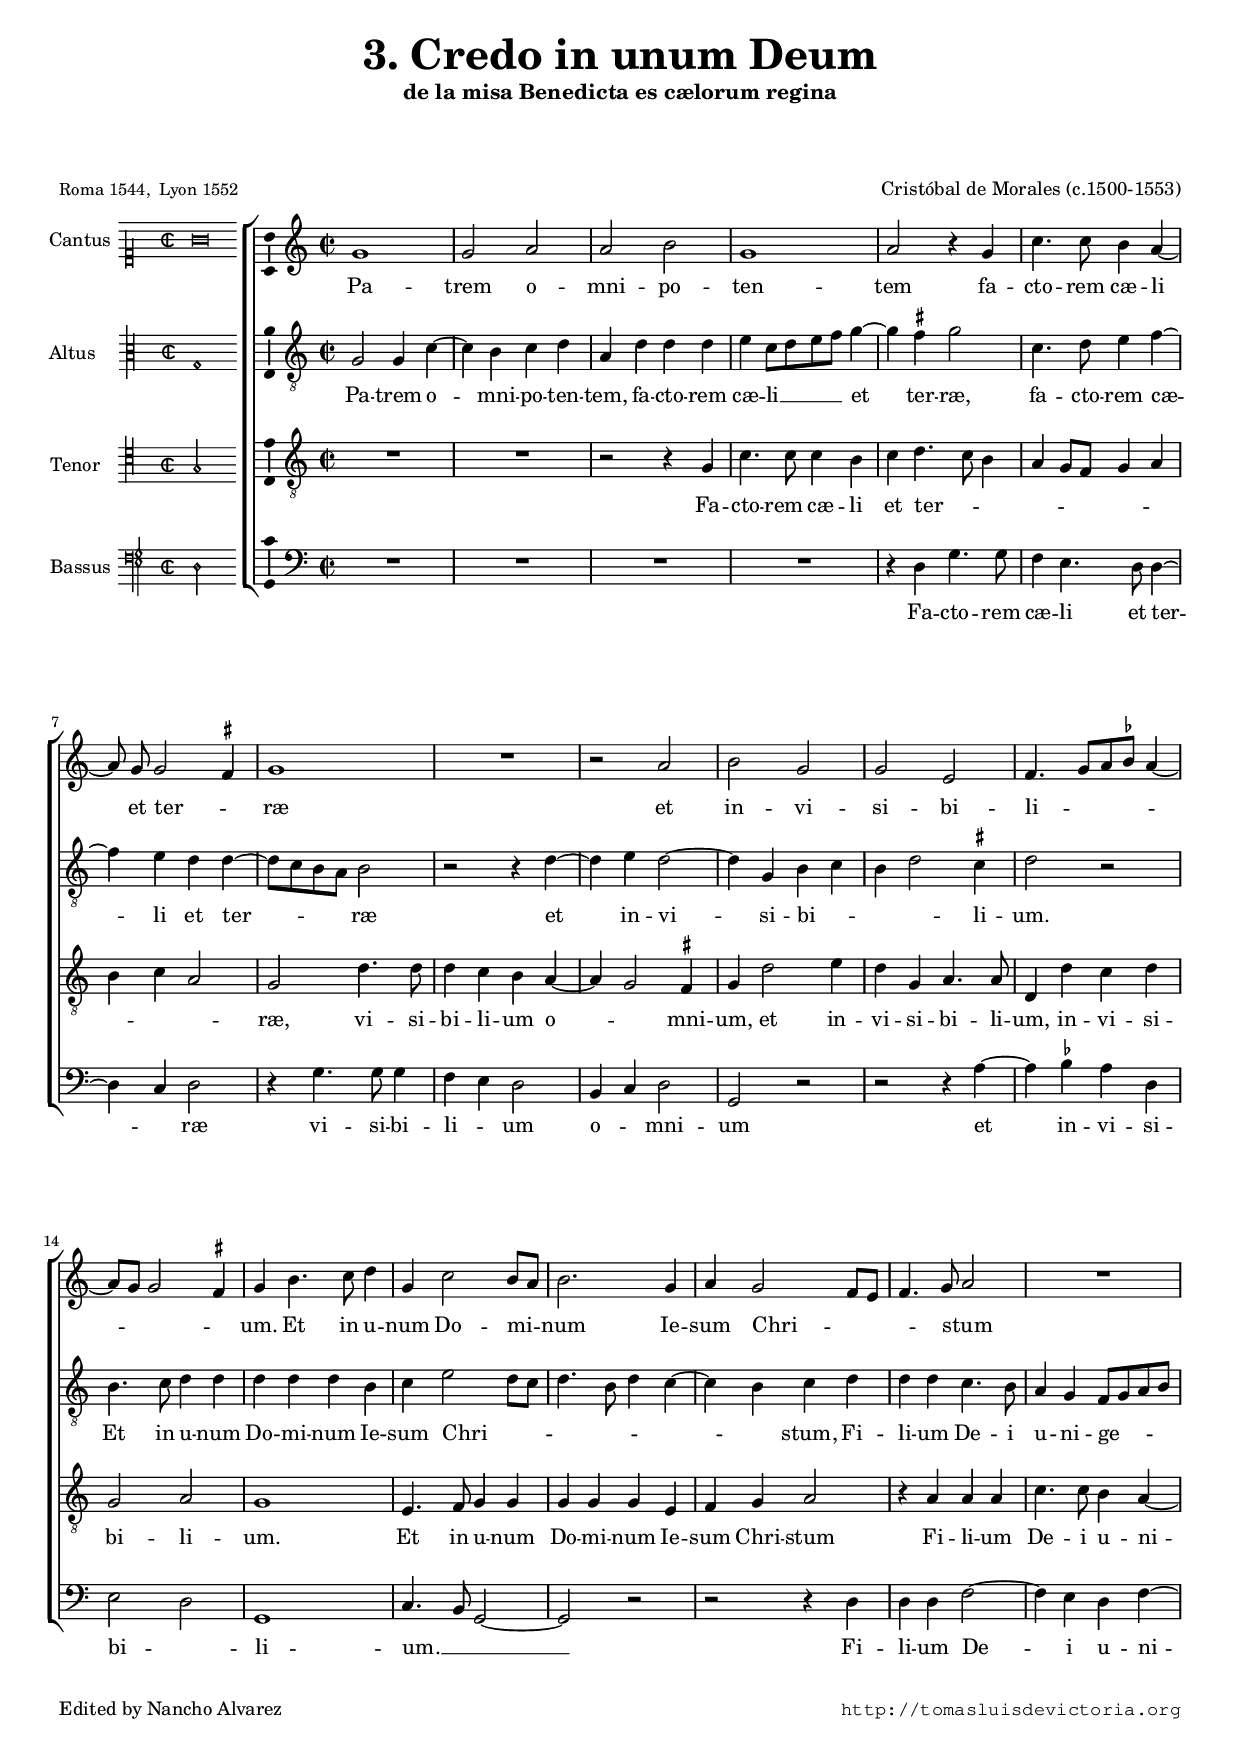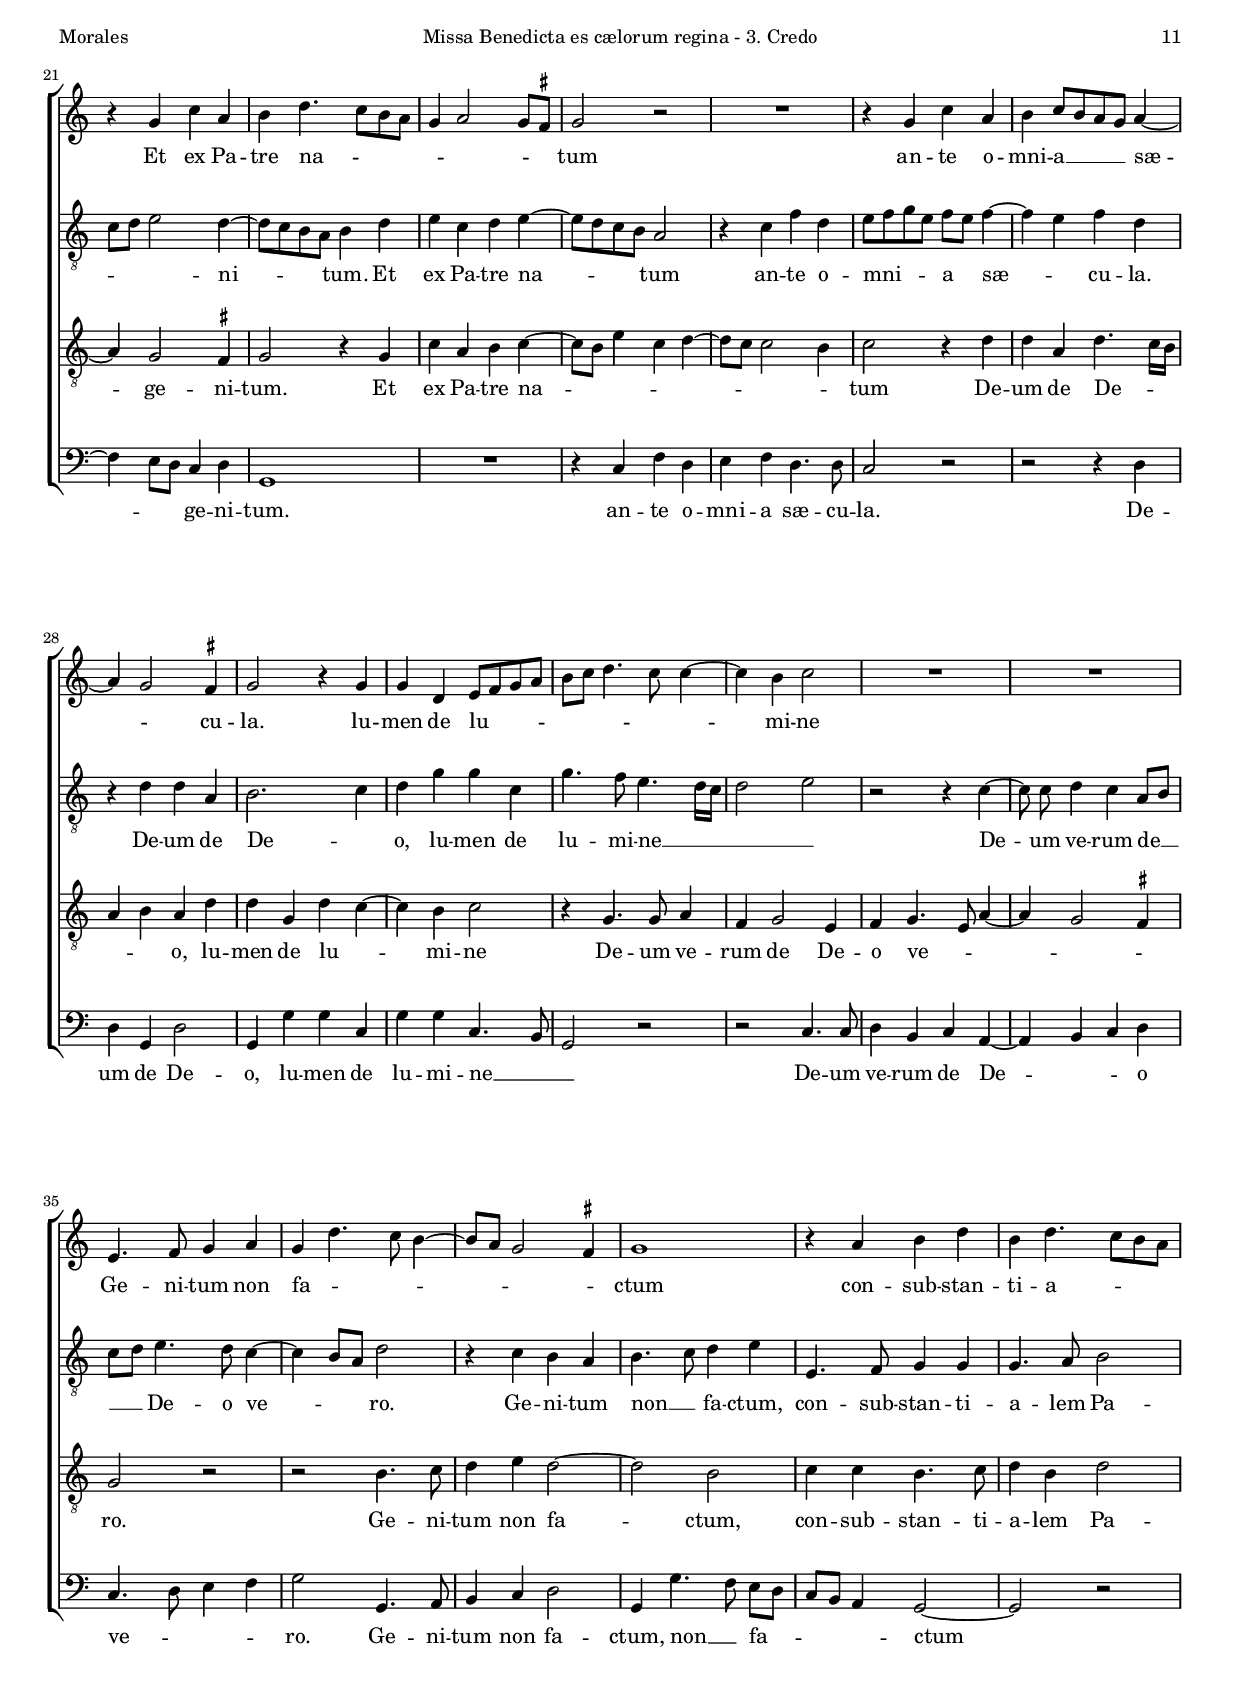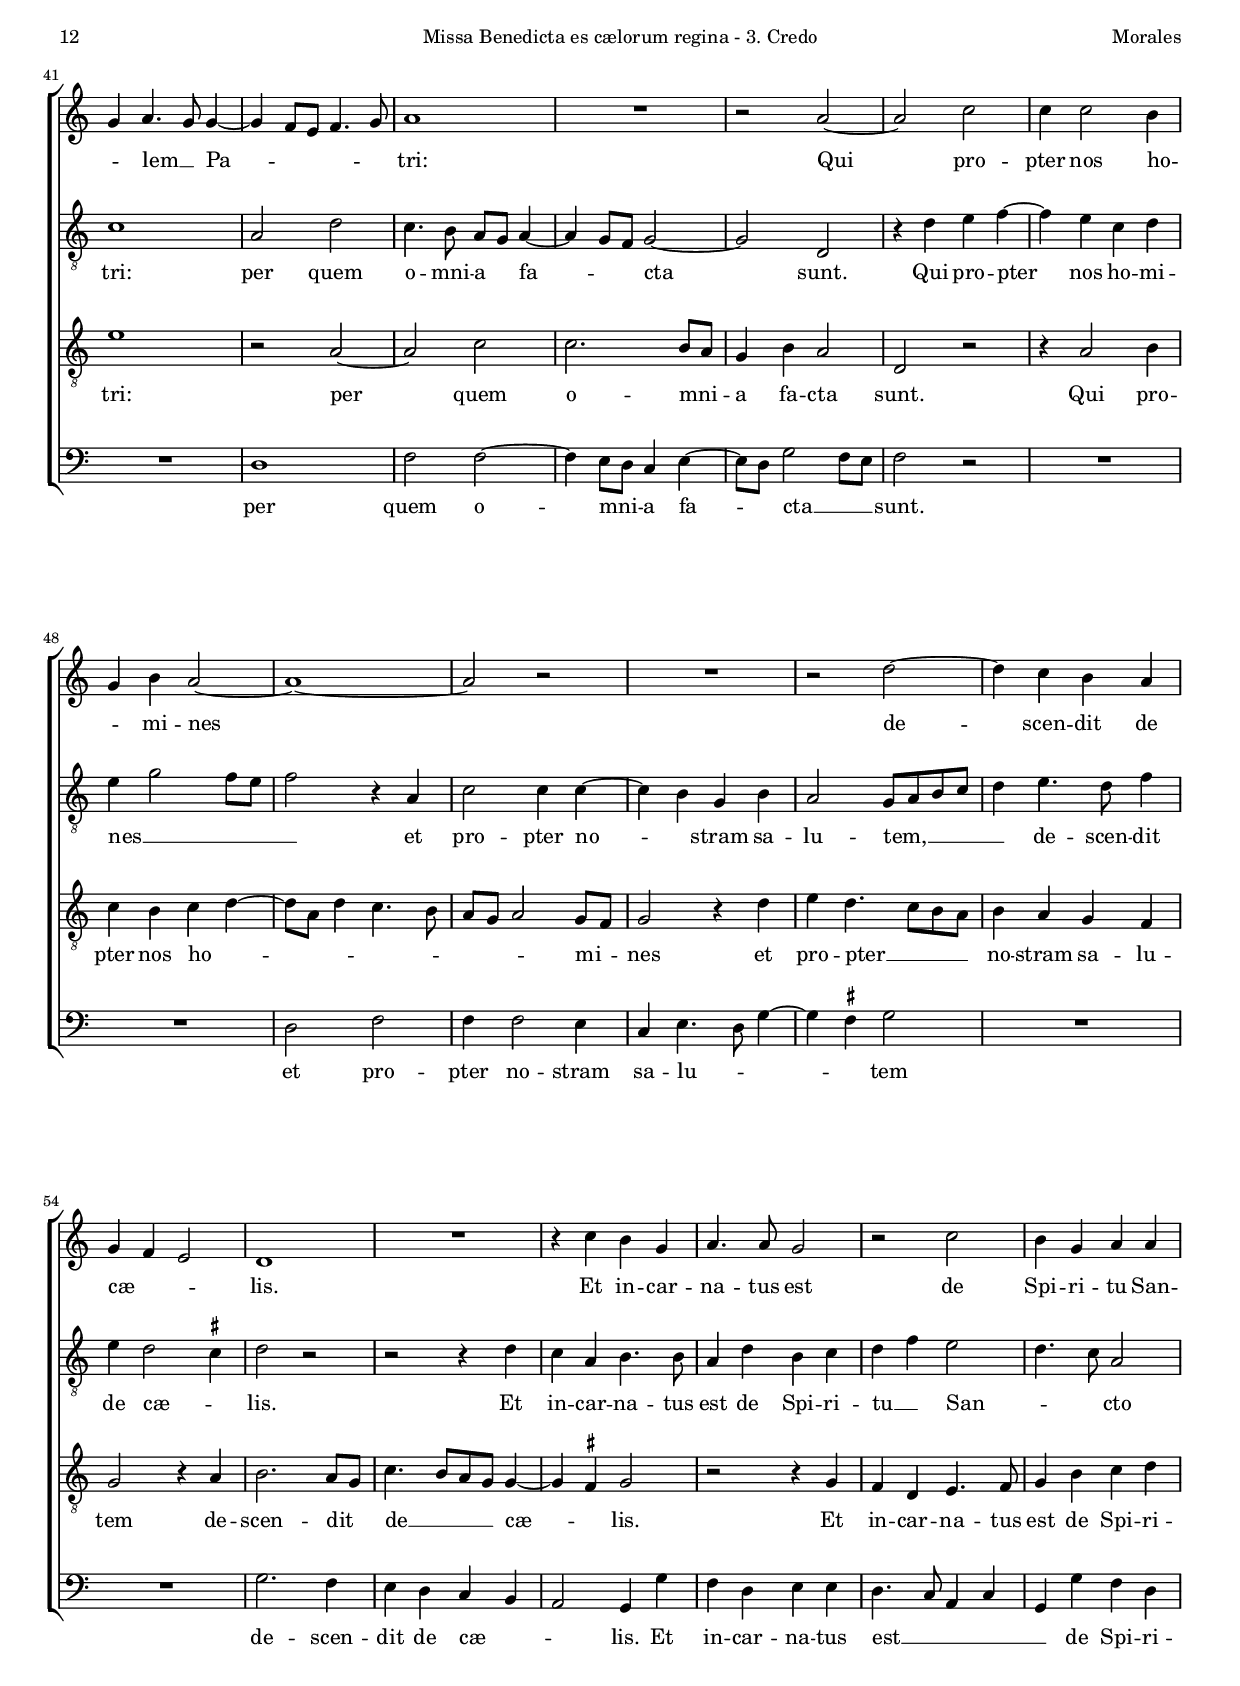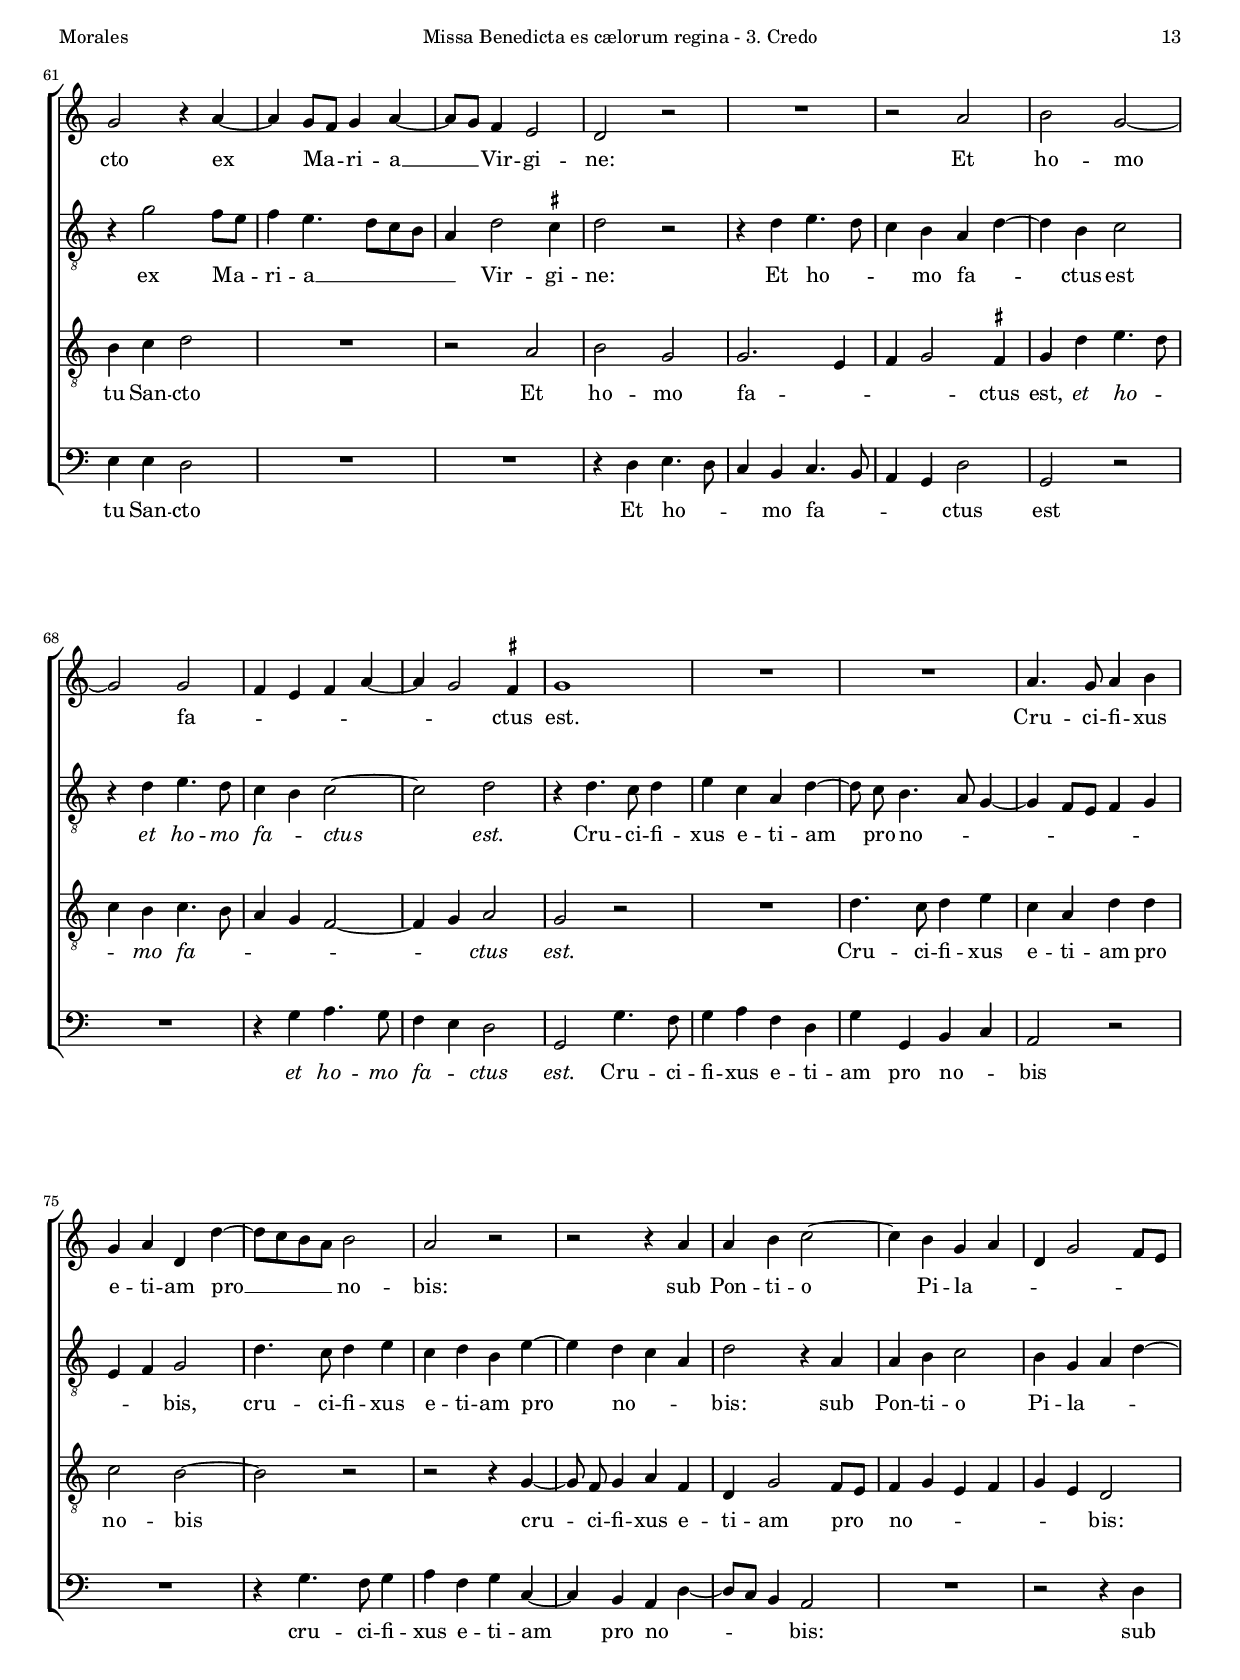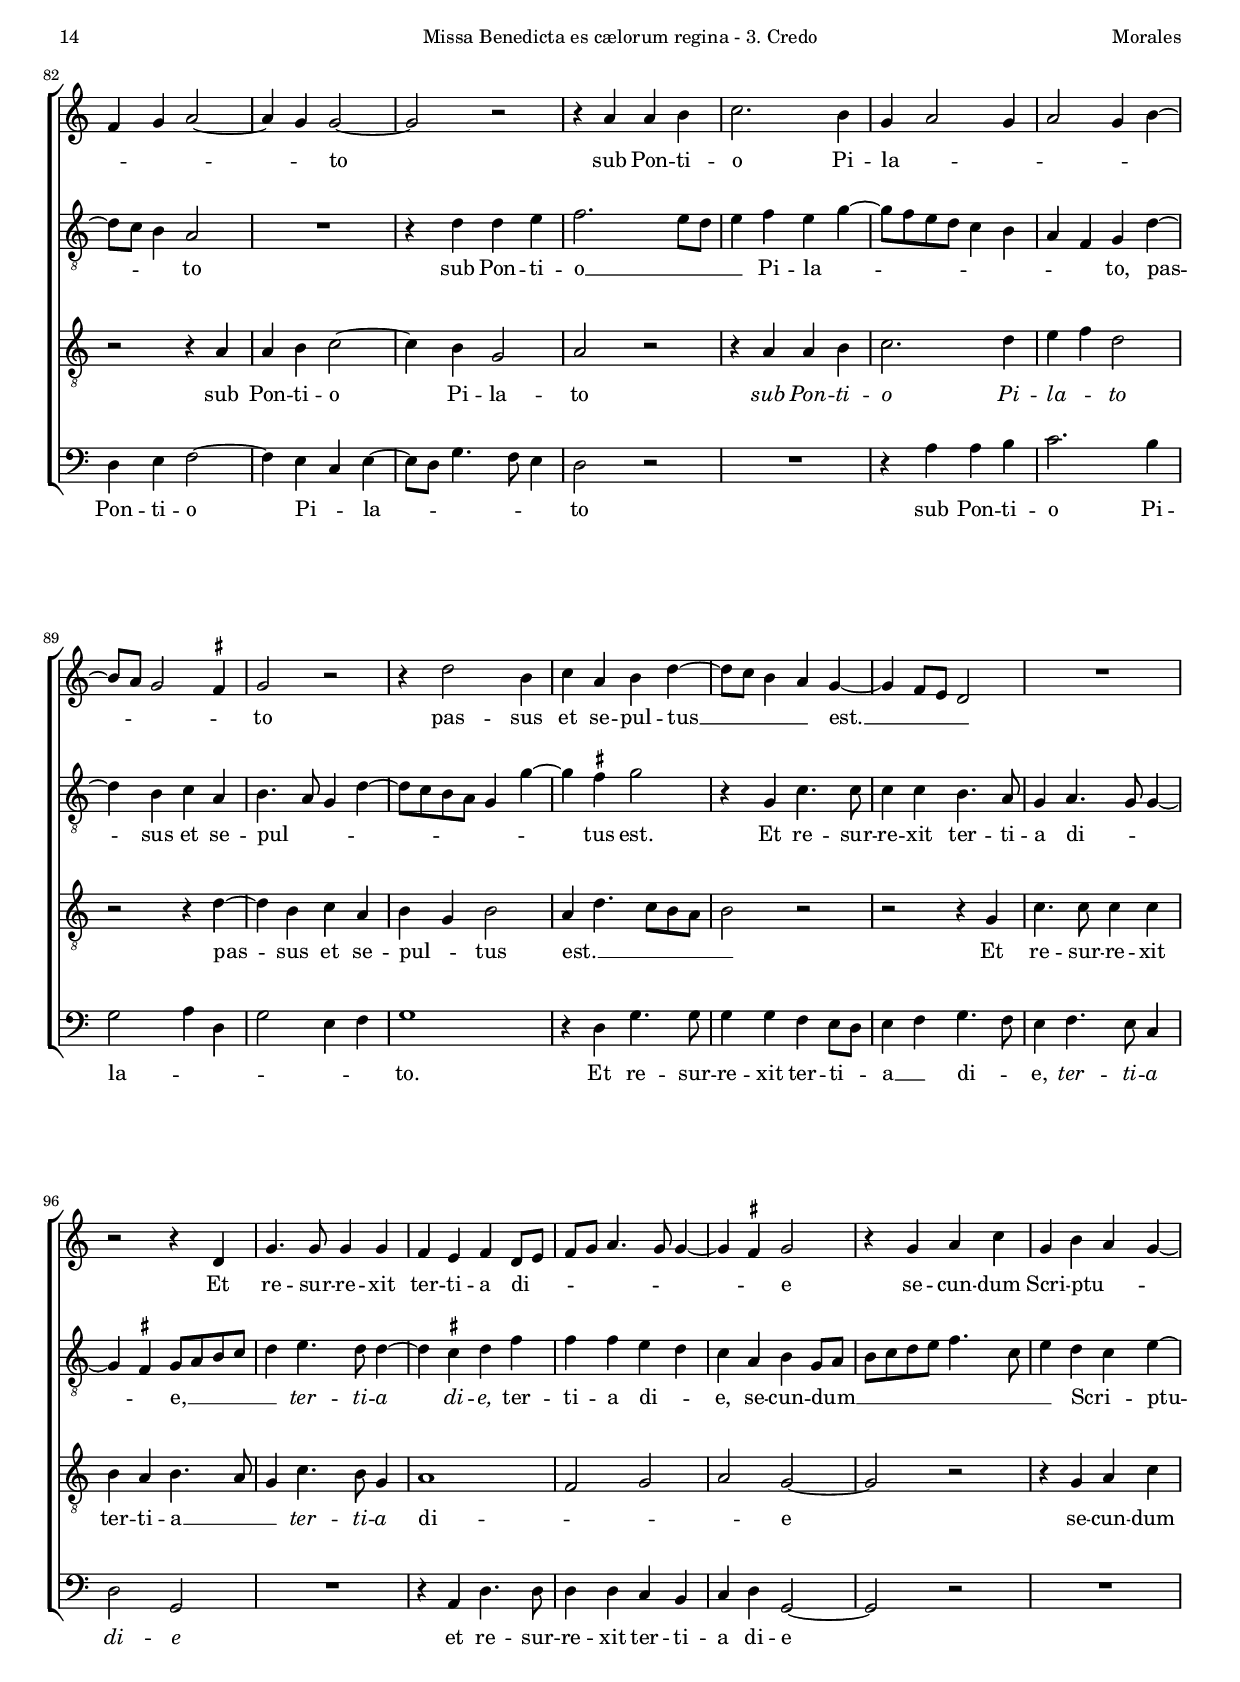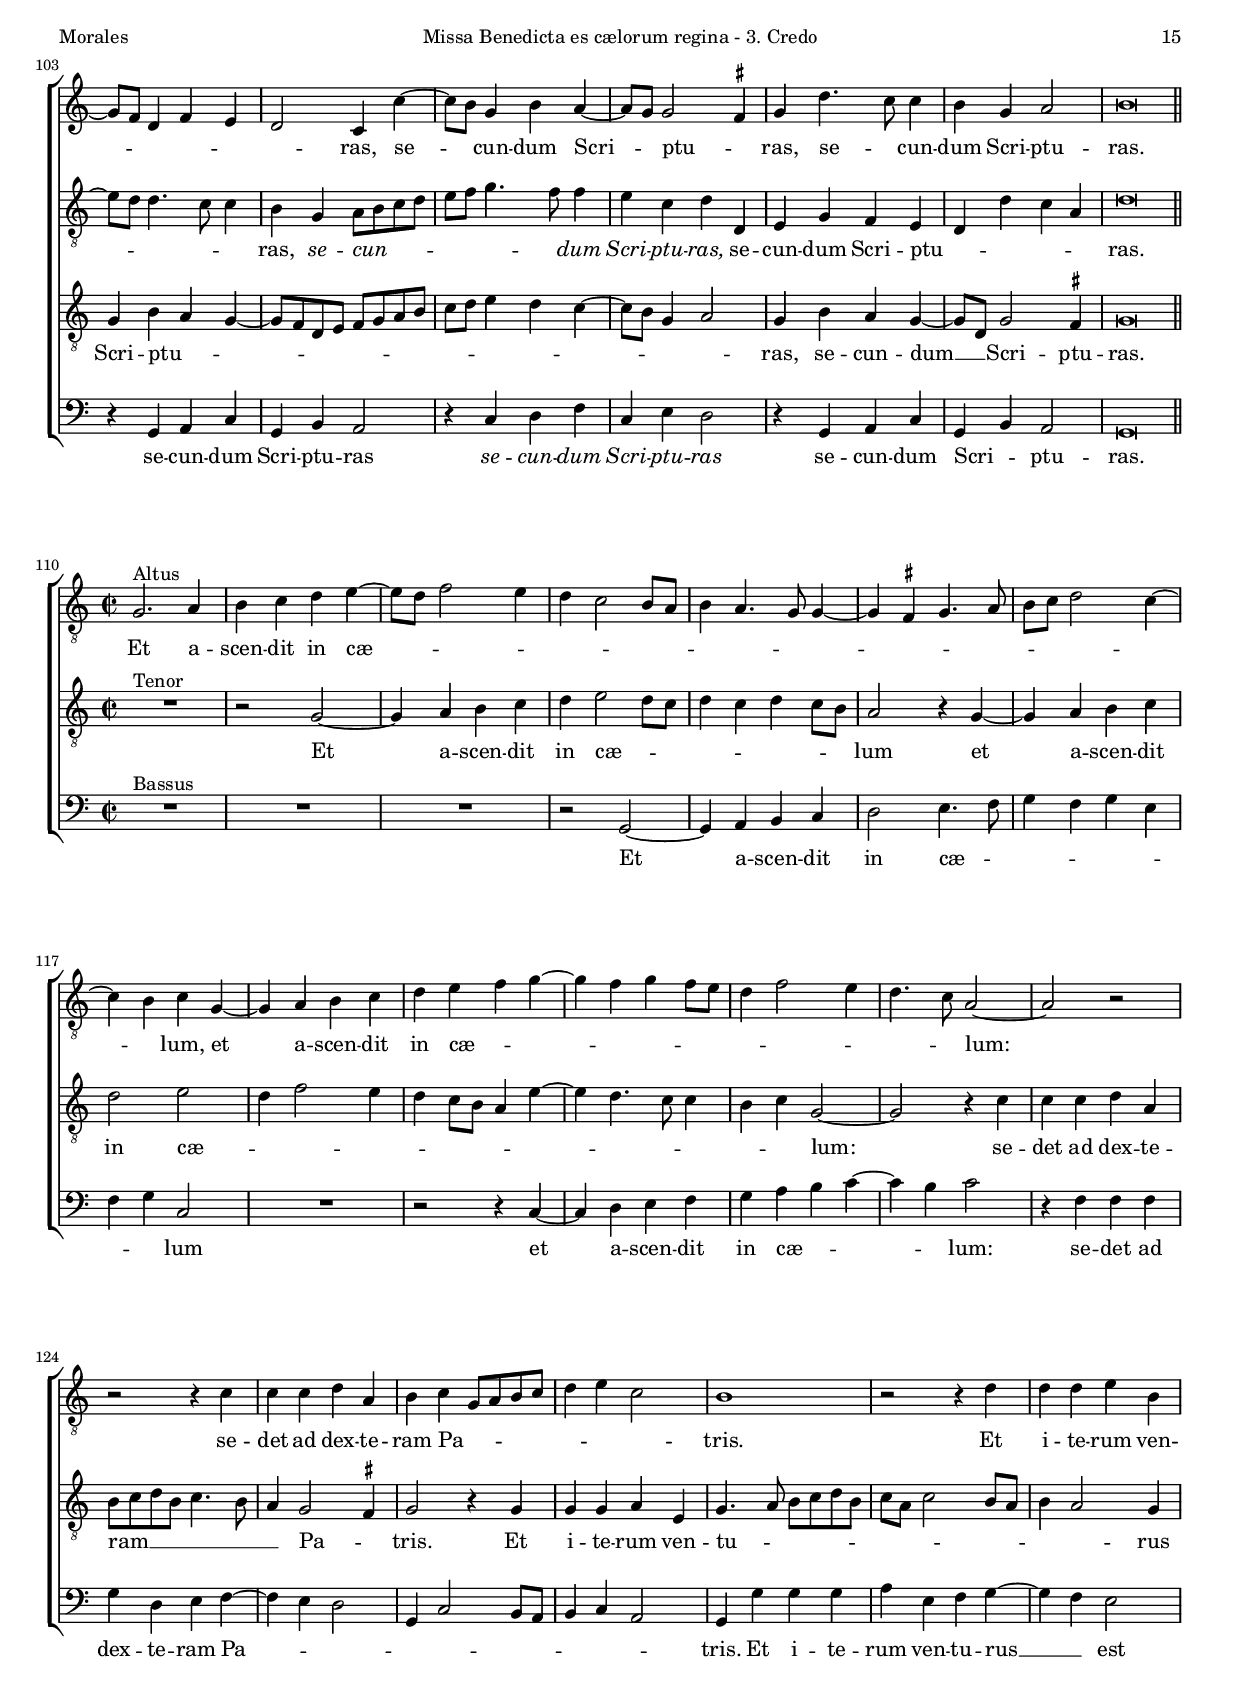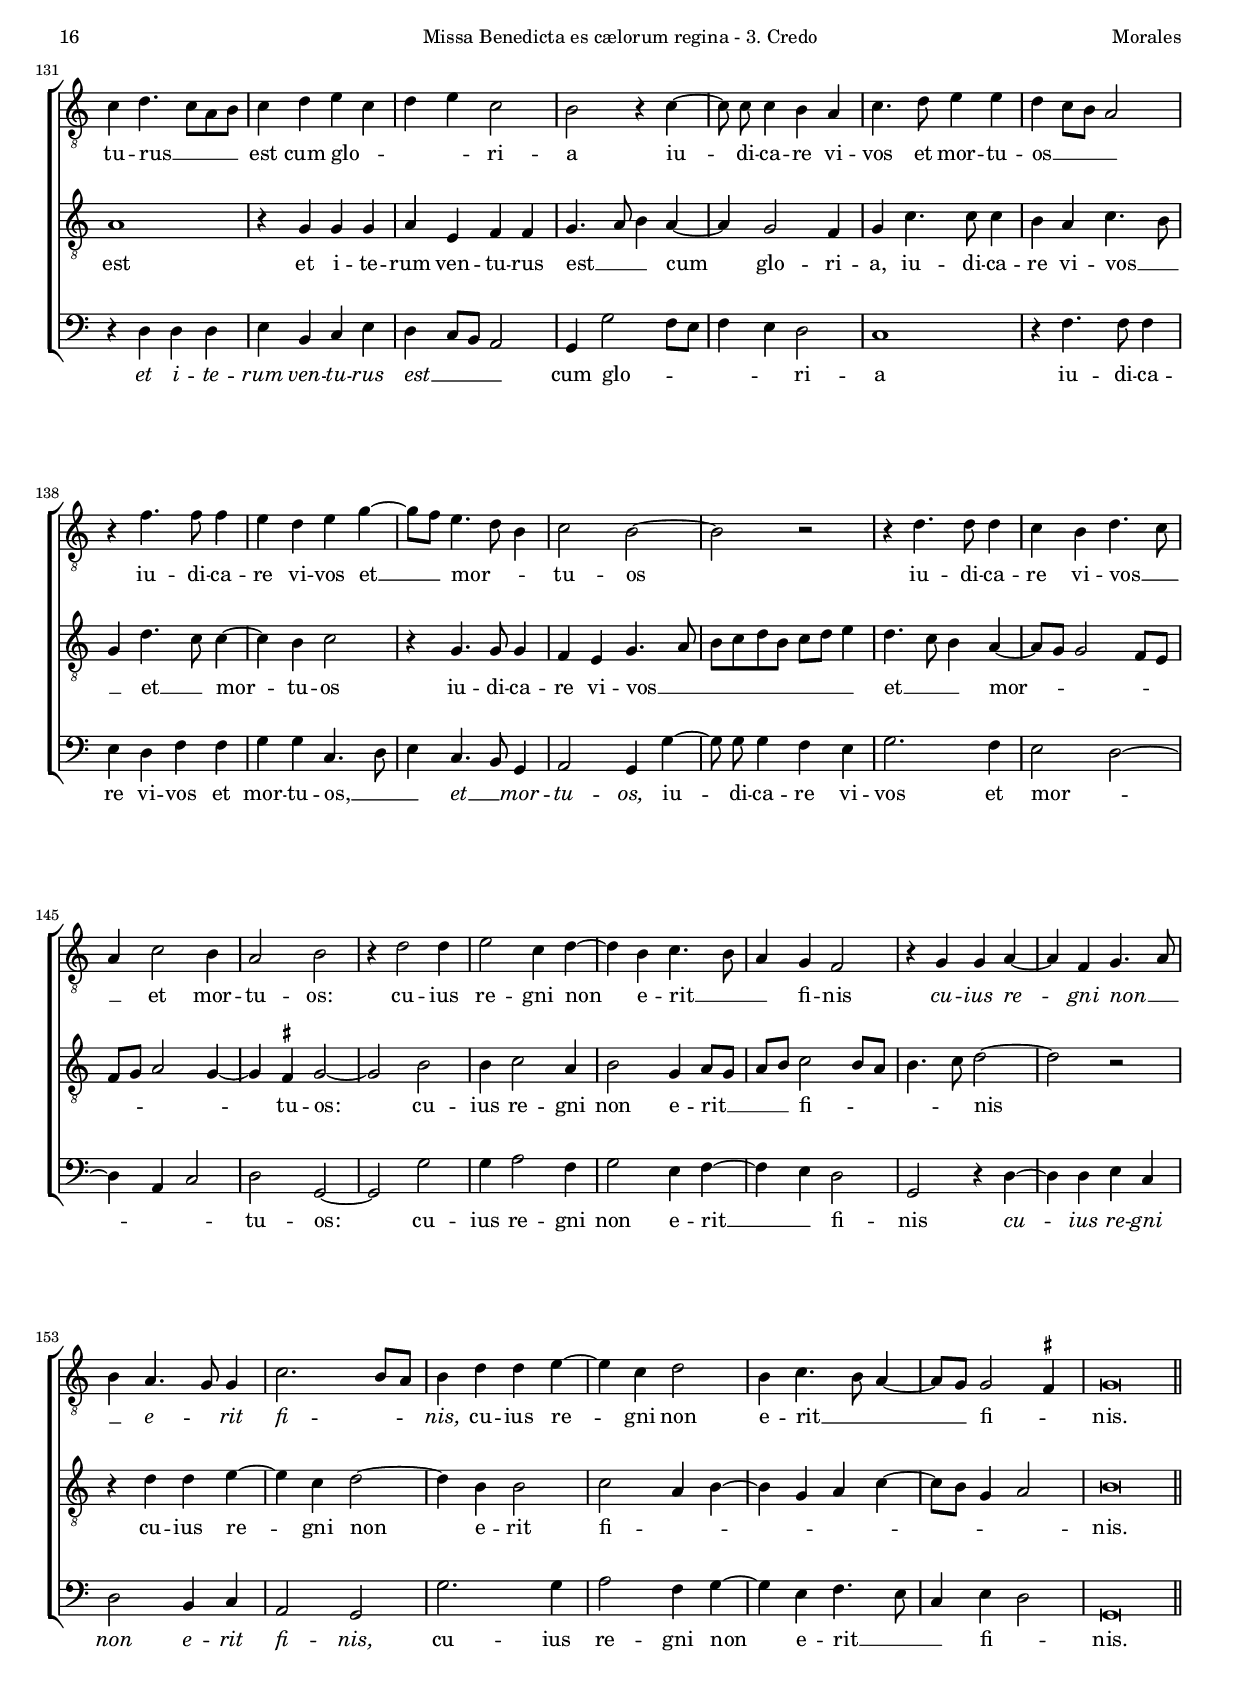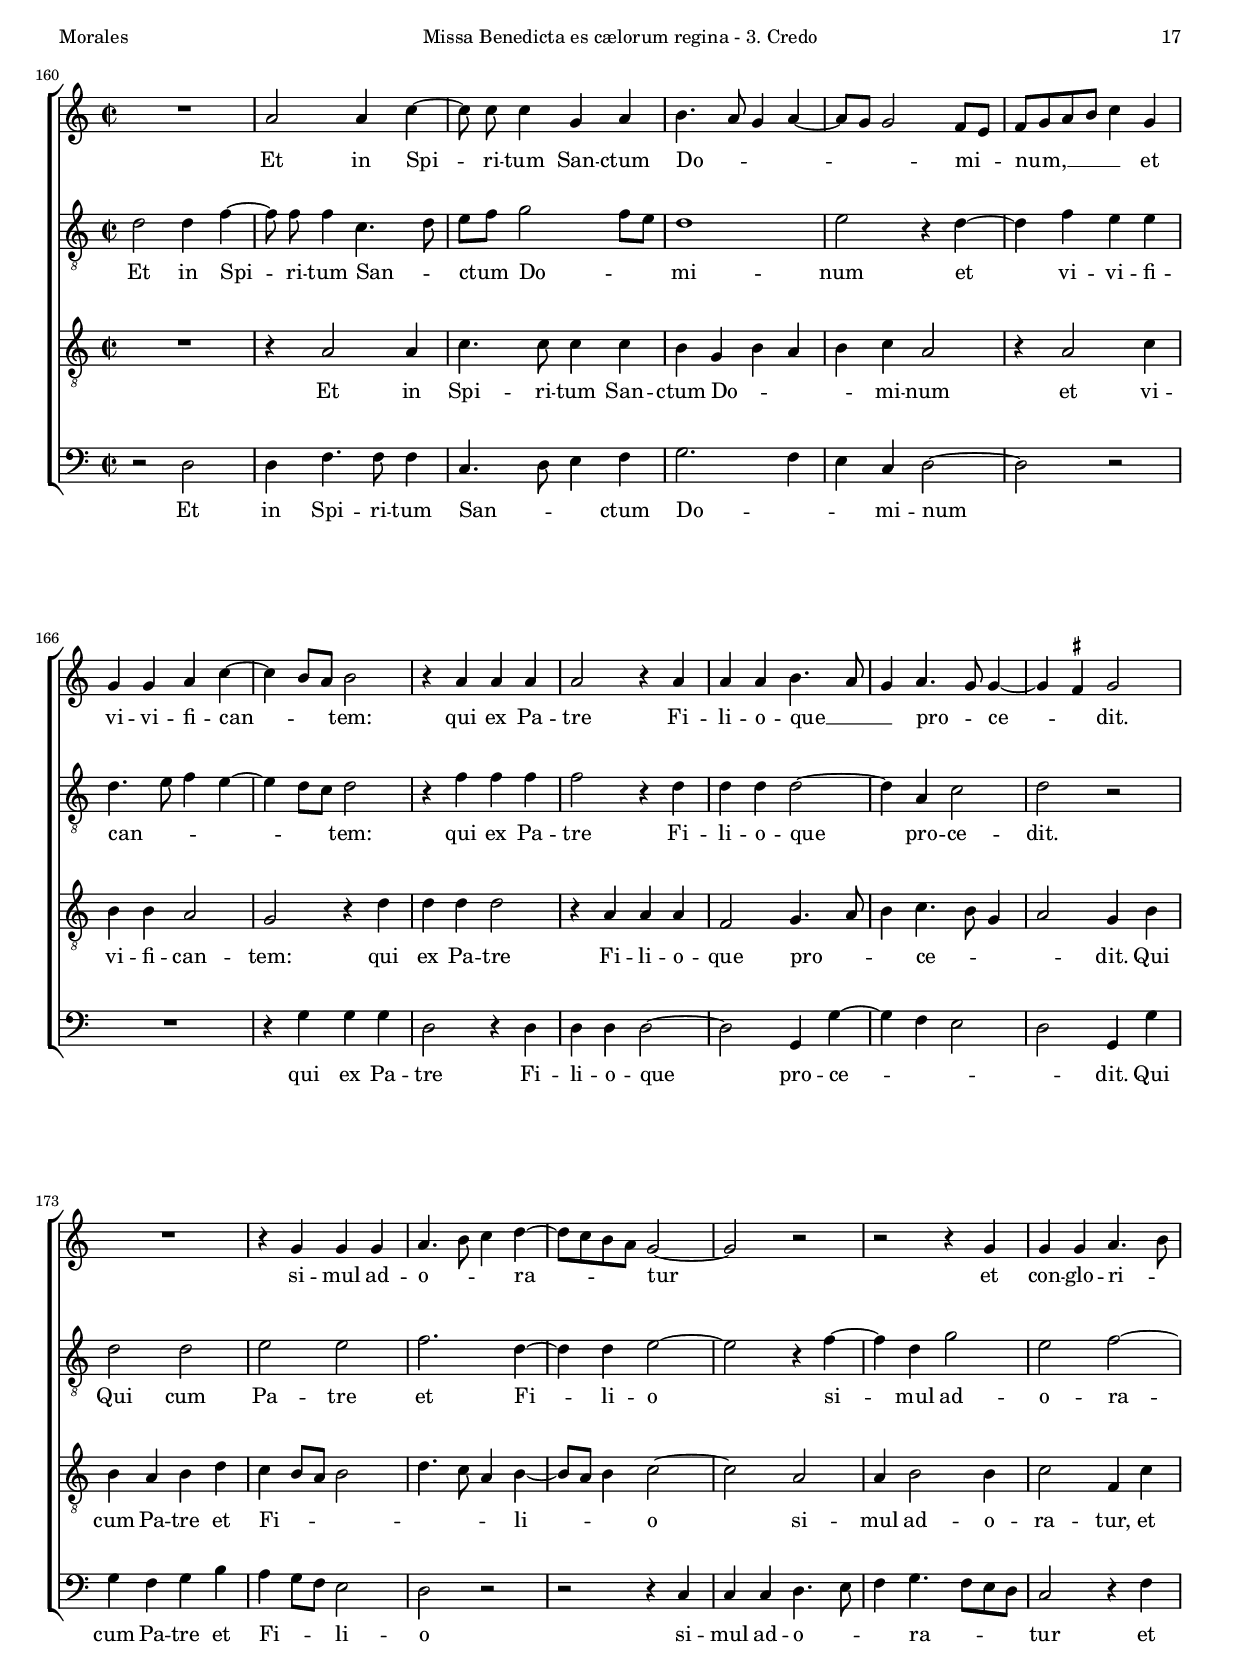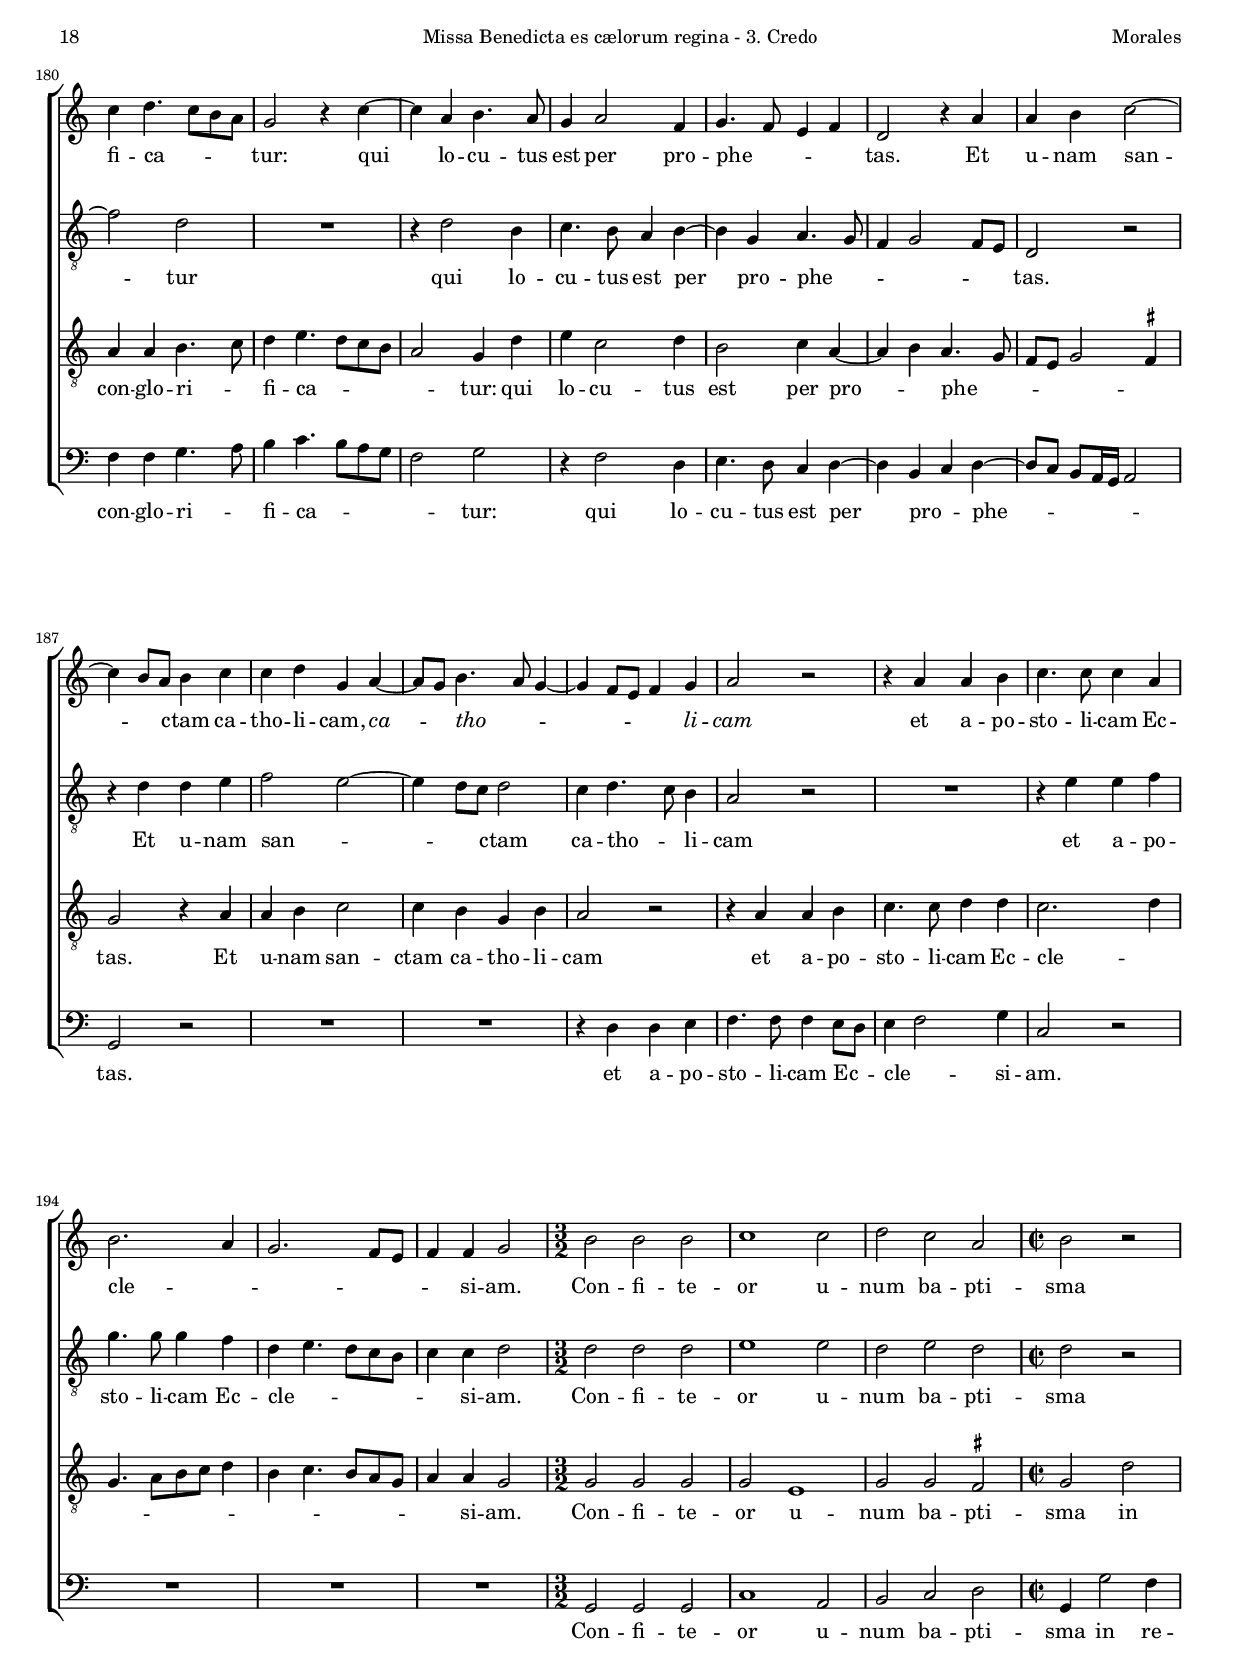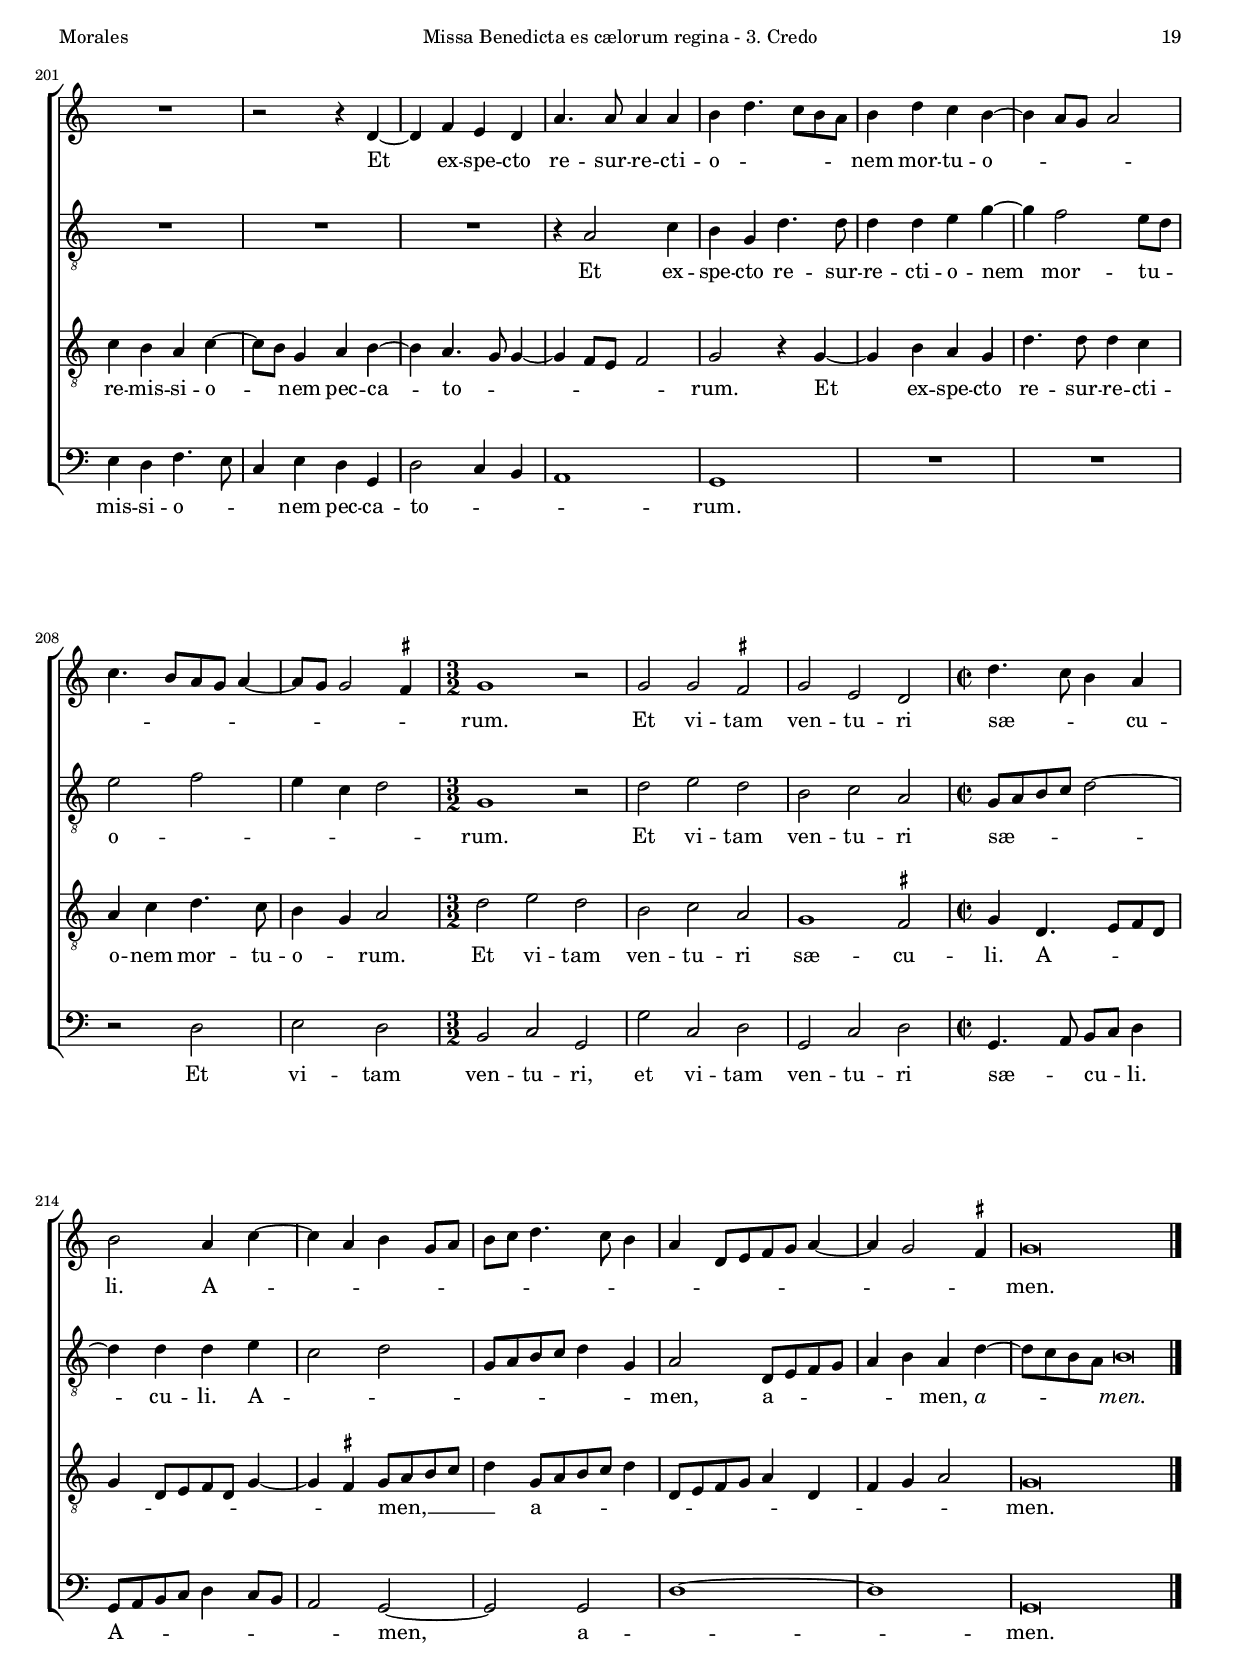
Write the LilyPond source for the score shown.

\version "2.18.0"

#(set-default-paper-size "a4")
#(set-global-staff-size 16.4)
#(ly:set-option 'point-and-click #f)
%mobile -s15.5 -i3.2

italicas=\override LyricText.font-shape = #'italic
rectas=\override LyricText.font-shape = #'upright
ss=\once \set suggestAccidentals = ##t
incipitwidth = 20
mt=#(define-music-function (parser location offset) (number?) ; move lyric text
      #{ \once \override LyricText.X-offset = -$offset #})

htitle="Missa Benedicta es cælorum regina - 3. Credo"
hcomposer="Morales"

\header {
	title=\markup{\fontsize #3 "3. Credo in unum Deum"}
	subtitle="de la misa Benedicta es cælorum regina"
	subsubtitle=\markup{\column{" " " " " "}}
	composer="Cristóbal de Morales (c.1500-1553)"
        pdfauthor=\composer
	%opus="(-)"
	poet=\markup{\smaller "Roma 1544,  Lyon 1552"} 
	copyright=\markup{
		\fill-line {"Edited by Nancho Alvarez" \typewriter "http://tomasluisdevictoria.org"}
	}
%	tagline=""
}

global={\key c \major \time 2/2 \skip 1*109 \bar "||" \break  
	\once \override Score.TimeSignature.break-visibility = #'#(#f #t #t)
			\time 2/2 \skip 1*50 \bar "||" \pageBreak 
	\once \override Score.TimeSignature.break-visibility = #'#(#f #t #t)
			\time 2/2 \skip 1*37 \time 3/2 \skip 1*3/2*3
			\time 2/2 \skip 1*10 \time 3/2 \skip 1*3/2*3 
			\time 2/2 \skip 1*7 \bar "|."
}


cantus=\relative c''{
		g1
		g2 a
		a b
		g1
		a2 r4 g
		c4. c8 b4 a ~
		a8 \noBeam g g2 \ss fis4
		g1
		R1
		r2 a
		b g
		g e
		f4. g8[ a \ss bes] a4 ~
		a8 g g2 \ss fis4
		g4 b4. c8 d4
		g,4 c2 b8 a
		b2. g4
		a g2 f8 e
		f4. g8 a2
		R1
		r4 g c a
		b d4. c8 b a
		g4 a2 g8 \ss fis
		g2 r
		R1
		r4 g c a
		b c8[ b a g] a4 ~
		a g2 \ss fis4
		g2 r4 g
		g4 d e8 f g a
		b c d4. c8 c4 ~
		c b c2
		R1*2
		e,4. f8 g4 a
		g d'4. c8 b4 ~
		b8 a g2 \ss fis4
		g1
		r4 a b d
		b4 d4. c8 b a
		g4 a4. g8 g4 ~
		g4 f8 e f4. g8
		a1
		R1
		r2 a ~
		a c
		c4 c2 b4
		g b a2 ~
		a1 ~
		a2 r
		R1
		r2 d ~
		d4 c b a
		g f e2
		d1
		R1
		r4 c' b g
		a4. a8 g2
		r2 c
		b4 g a a
		g2 r4 a ~
		a g8 f g4 a ~
		a8 g f4 e2
		d2 r
		R1
		r2 a'
		b g ~
		g g
		f4 e f a ~
		a4 g2 \ss fis4
		g1
		R1*2
		a4. g8 a4 b
		g4 a d, d' ~
		d8 c b a b2
		a r
		r r4 a 
		a b c2 ~
		c4 b g a
		d, g2 f8 e
		f4 g a2 ~
		a4 g g2 ~
		g r
		r4 a a b
		c2. b4
		g4 a2 g4
		a2 g4 b ~
		b8 a g2 \ss fis4
		g2 r
		r4 d'2 b4
		c a b d ~
		d8 c b4 a g ~
		g f8 e d2
		R1
		r2 r4 d
		g4. g8 g4 g
		f4 e f d8 e
		f g a4. g8 g4 ~
		g4 \ss fis4 g2
		r4 g a c
		g b a g ~
		g8 f d4 f e
		d2 c4 c' ~
		c8 b g4 b a ~
		a8 g g2 \ss fis4
		g4 d'4. c8 c4
		b4 g a2
		b\breve*1/2
		
		R1*50
		
		R1
		a2 a4 c ~
		c8 \noBeam c c4 g4 a
		b4. a8 g4 a ~
		a8 g g2 f8 e
		f g a b c4 g
		g g a c ~
		c b8 a b2
		r4 a a a
		a2 r4 a
		a a b4. a8
		g4 a4. g8 g4 ~
		g \ss fis4 g2
		R1
		r4 g g g
		a4. b8 c4 d ~
		d8 c b a g2 ~
		g r
		r2 r4 g
		g g a4. b8
		c4 d4. c8 b a
		g2 r4 c ~
		c a b4. a8
		g4 a2 f4 % CSIC \ss fis
		g4. f8 e4 f
		d2 r4 a'
		a b c2 ~
		c4 b8 a b4 c
		c d g, a ~
		a8 g b4. a8 g4 ~
		g f8 e f4 g
		a2 r
		r4 a a b
		c4. c8 c4 a
		b2. a4
		g2. f8 e % CSIC \ss fis
		f4 f g2
		b2 b b 
		c1 c2
		d2 c a
		b2 r
		R1
		r2 r4 d, ~
		d4 f e d
		a'4. a8 a4 a
		b4 d4. c8 b a
		b4 d c b ~
		b a8 g a2
		c4. b8[ a8 g] a4 ~
		a8 g g2 \ss fis4
		g1 r2
		g2 g \ss fis
		g2 e d
		d'4. c8 b4 a
		b2 a4 c ~
		c4 a b g8 a
		b c d4. c8 b4
		a d,8[ e f g] a4 ~
		a g2 \ss fis4 
		g\breve*1/2
}

altus=\relative c'{
	g2 g4 c ~
	c b c d
	a d d d
	e c8[ d e f] g4 ~ % CSIC \ss fis
	g4 \ss fis g2
	c,4. d8 e4 f ~
	f e d d ~
	d8 c b a b2
	r2 r4 d ~
	d4 e d2 ~
	d4 g, b c
	b d2 \ss cis4
	d2 r
	b4. c8 d4 d
	d4 d d b
	c e2 d8 c
	d4. b8 d4 c ~
	c b c d
	d d c4. b8
	a4 g f8 g a b
	c d e2 d4 ~
	d8 c b a b4 d
	e c d e ~
	e8 d c b a2
	r4 c f d
	e8 f g e f e f4 ~
	f4 e f d
	r4 d d a
	b2. c4
	d4 g g c,
	g'4. f8 e4. d16 c
	d2 e
	r2 r4 c ~
	c8 \noBeam c d4 c a8 b
	c8 d e4. d8 c4 ~
	c b8 a d2
	r4 c b a
	b4. c8 d4 e
	e,4. f8 g4 g % CSIC \ss fis
	g4. a8 b2
	c1
	a2 d
	c4. b8 a g a4 ~
	a g8 f g2 ~
	g2 d
	r4 d' e f ~
	f e c d e g2 f8 e
	f2 r4 a,
	c2 c4 c ~
	c b g b
	a2 g8 a b c
	d4 e4. d8 f4
	e d2 \ss cis4
	d2 r
	r r4 d
	c a b4. b8
	a4 d b c % CSIC \ss fis
	d4 f e2
	d4. c8 a2
	r4 g'2 f8 e
	f4 e4. d8 c b
	a4 d2 \ss cis4
	d2 r
	r4 d e4. d8
	c4 b a d ~
	d b c2
	r4 d e4. d8 c4
	b c2 ~
	c2 d
	r4 d4. c8 d4
	e c a d ~
	d8 \noBeam c b4. a8 g4 ~
	g4 f8 e f4 g % CSIC \ss fis
	e f g2 
	d'4. c8 d4 e
	c d b e ~
	e d c a
	d2 r4 a
	a4 b c2
	b4 g a d ~
	d8 c b4 a2
	R1
	r4 d d e
	f2. e8 d
	e4 f e g ~
	g8 f e d c4 b
	a f g d' ~
	d b c a
	b4. a8 g4 d' ~
	d8 c b a g4 g' ~
	g4 \ss fis g2
	r4 g, c4. c8
	c4 c b4. a8
	g4 a4. g8 g4 ~
	g \ss fis g8 a b c
	d4 e4. d8 d4 ~
	d4 \ss cis d f
	f f e d
	c4 a b g8 a
	b c d e f4. c8
	e4 d c e ~
	e8 d d4. c8 c4
	b4 g a8 b c d
	e f g4. f8 f4
	e c d d,
	e g f e
	d d' c a
	d\breve*1/2
	s4*0^\markup{"Altus"}
	g,2. a4
	b4 c d e ~
	e8 d f2 e4
	d c2 b8 a
	b4 a4. g8 g4 ~
	g4 \ss fis g4. a8
	b c d2 c4 ~
	c b c g ~
	g a b c
	d e f g ~ % CSIC \ss fis
	g4 f g f8 e % CSIC \ss fis
	d4 f2 e4
	d4. c8 a2 ~
	a r
	r r4 c
	c4 c d a
	b c g8 a b c
	d4 e c2
	b1
	r2 r4 d
	d4 d e b
	c d4. c8 a b
	c4 d e c
	d e c2
	b r4 c ~
	c8 \noBeam c c4 b a
	c4. d8 e4 e
	d c8 b a2
	r4 f'4. f8 f4
	e d e g ~
	g8 f e4. d8 b4
	c2 b ~
	b r
	r4 d4. d8 d4
	c b d4. c8
	a4 c2 b4
	a2 b
	r4 d2 d4
	e2 c4 d ~
	d b c4. b8
	a4 g f2 % CSIC \ss fis
	r4 g g a ~
	a f g4. a8 % CSIC \ss fis
	b4 a4. g8 g4
	c2. b8 a
	b4 d d e ~
	e c d2
	b4 c4. b8 a4 ~
	a8 g g2 \ss fis4
	g\breve*1/2
	d'2 d4 f ~
	f8 \noBeam f f4 c4. d8
	e f g2 f8 e d1
	e2 r4 d ~
	d f e e
	d4. e8 f4 e ~
	e d8 c d2
	r4 f f f
	f2 r4 d
	d d d2 ~
	d4 a c2
	d r
	d2 d
	e2 e
	f2. d4 ~
	d d e2 ~
	e r4 f ~
	f d g2
	e2 f ~
	f d
	R1
	r4 d2 b4
	c4. b8 a4 b ~
	b4 g a4. g8 
	f4 g2 f8 e % CSCI \ss fis
	d2 r
	r4 d' d e
	f2 e ~
	e4 d8 c d2
	c4 d4. c8 b4
	a2 r
	R1
	r4 e' e f % CSIC \ss fis
	g4. g8 g4 f
	d e4. d8 c b
	c4 c d2
	d2 d d
	e1 e2
	d e d
	d2 r
	R1*3
	r4 a2 c4
	b4 g d'4. d8
	d4 d e g ~
	g f2 e8 d
	e2 f
	e4 c d2 % CSIC \ss cis
	g,1 r2
	d'2 e d
	b c a
	g8 a b c d2 ~
	d4 d d e
	c2 d
	g,8 a b c d4 g,
	a2 d,8 e f g
	a4 b a d ~
	d8 c b a b\breve*1/4
}

tenor=\relative c'{
	R1*2
	r2 r4 g
	c4. c8 c4 b
	c4 d4. c8 b4
	a g8 f g4 a
	b c a2
	g d'4. d8
	d4 c b a ~
	a4 g2 \ss fis4
	g4 d'2 e4
	d g, a4. a8
	d,4 d' c d
	g,2 a
	g1 
	e4. f8 g4 g % CSIC \ss fis
	g4 g g e
	f g a2
	r4 a a a
	c4. c8 b4 a ~
	a g2 \ss fis4
	g2 r4 g
	c a b c ~
	c8 b e4 c d ~
	d8 c c2 b4
	c2 r4 d
	d a d4. c16 b
	a4 b a d
	d g, d' c ~
	c4 b c2
	r4 g4. g8 a4
	f g2 e4
	f4 g4. e8 a4 ~ % CSIC \ss fis
	a4 g2 \ss fis4
	g2 r
	r b4. c8
	d4 e d2 ~
	d b
	c4 c b4. c8
	d4 b d2
	e1
	r2 a, ~
	a c 
	c2. b8 a
	g4 b a2
	d, r
	r4 a'2 b4
	c b c d ~
	d8 a d4 c4. b8
	a8 g a2 g8 f
	g2 r4 d'
	e4 d4. c8 b a
	b4 a g f
	g2 r4 a
	b2. a8 g
	c4. b8[ a g] g4 ~
	g4 \ss fis g2
	r2 r4 g
	f d e4. f8 % CSIC \ss fis
	g4 b c d
	b c d2 % CSIC \ss cis
	R1
	r2 a
	b g
	g2. e4
	f4 g2 \ss fis4 % CSIC \ss fis \ss fis
	g4 d' e4. d8
	c4 b c4. b8
	a4 g f2 ~
	f4 g a2
	g r
	R1
	d'4. c8 d4 e
	c a d d
	c2 b ~
	b r
	r2 r4 g ~
	g8 \noBeam f g4 a f
	d g2 \ss f8 e % CSIC \ss fis
	f4 g e f % CSIC \ss fis 
	g e d2
	r2 r4 a'
	a b c2 ~
	c4 b g2
	a2 r
	r4 a a b
	c2. d4
	e f d2
	r2 r4 d ~
	d4 b c a
	b g b2
	a4 d4. c8 b a
	b2 r
	r r4 g
	c4. c8 c4 c
	b a b4. a8
	g4 c4. b8 g4
	a1
	f2 g
	a2 g ~
	g r
	r4 g a c
	g b a g ~
	g8 f d e f g a b
	c8 d e4 d c ~
	c8 b g4 a2
	g4 b a g ~
	g8 d g2 \ss fis4
	g\breve*1/2
	s4*0^\markup{"Tenor"}
	R1
	r2 g ~
	g4 a b c
	d e2 d8 c
	d4 c d c8 b
	a2 r4 g ~
	g a b c
	d2 e
	d4 f2 e4
	d c8 b a4 e' ~
	e4 d4. c8 c4
	b4 c g2 ~
	g r4 c
	c c d a
	b8 c d b c4. b8
	a4 g2 \ss fis4
	g2 r4 g
	g g a e
	g4. a8 b c d b
	c a c2 b8 a
	b4 a2 g4 % CSIC \ss con parentesis
	a1
	r4 g g g
	a4 e f f % CSIC \ss fis 
	g4. a8 b4 a ~
	a4 g2 f4 % CSIC \ss fis
	g4 c4. c8 c4
	b a c4. b8
	g4 d'4. c8 c4 ~
	c b c2
	r4 g4. g8 g4
	f4 e g4. a8
	b  c d b c d e4
	d4. c8 b4 a ~
	a8 g g2 f8 e % CSIC \ss fis 
	f8 g a2 g4 ~ % CSIC \ss fis 
	g4 \ss fis g2 ~
	g b
	b4 c2 a4
	b2 g4 a8 g
	a b c2 b8 a
	b4. c8 d2 ~
	d r
	r4 d d e ~
	e c d2 ~
	d4 b b2
	c a4 b ~
	b g a c ~
	c8 b g4 a2 
	b\breve*1/2
	R1
	r4 a2 a4
	c4. c8 c4 c
	b g b a
	b4 c a2
	r4 a2 c4
	b b a2
	g r4 d' 
	d d d2
	r4 a a a
	f2 g4. a8 % CSIC \ss fis
	b4 c4. b8 g4
	a2 g4 b
	b a b d
	c4 b8 a b2
	d4. c8 a4 b ~
	b8 a b4 c2 ~
	c a
	a4 b2 b4
	c2 f,4 c'
	a a b4. c8
	d4 e4. d8 c b
	a2 g4 d'
	e c2 d4
	b2 c4 a ~
	a b a4. g8
	f e g2 \ss fis4
	g2 r4 a
	a b c2
	c4 b g b
	a2 r
	r4 a a b
	c4. c8 d4 d
	c2. d4
	g,4. a8[ b c] d4 
	b c4. b8 a g
	a4 a g2
	g2 g g
	g e1
	g2 g \ss fis
	g2 d'
	c4 b a c ~
	c8 b g4 a b ~
	b a4. g8 g4 ~
	g f8 e f2 % CSIC \ss fis \ss fis
	g2 r4 g ~
	g b a g 
	d'4. d8 d4 c
	a c d4. c8
	b4 g a2
	d2 e d
	b c a
	g1 \ss fis2
	g4 d4. e8 f d % CSIC \ss fis 
	g4 d8[ e f d] g4 ~ % CSIC \ss fis 
	g4 \ss fis g8 a b c
	d4 g,8[ a b c] d4
	d,8 e f g a4 d,
	f g a2
	g\breve*1/2
}

bassus=\relative c{
	R1*4
	r4 d g4. g8
	f4 e4. d8 d4 ~
	d c d2
	r4 g4. g8 g4
	f e d2
	b4 c d2
	g, r
	r r4 a' ~
	a \ss bes a d,
	e2 d
	g,1 c4. b8 g2 ~
	g r
	r r4 d'
	d d f2 ~
	f4 e d f ~
	f e8 d c4 d
	g,1
	R1
	r4 c f d
	e f d4. d8
	c2 r
	r r4 d
	d g, d'2
	g,4 g' g c,
	g' g c,4. b8
	g2 r
	r2 c4. c8
	d4 b c a ~
	a b c d
	c4. d8 e4 f % CSIC \ss fis
	g2 g,4. a8
	b4 c d2
	g,4 g'4. f8 e[ d]
	c8 b a4 g2 ~
	g2 r
	R1
	d'1
	f2 f ~
	f4 e8 d c4 e ~
	e8 d g2 f8 e
	f2 r
	R1*2
	d2 f
	f4 f2 e4
	c4 e4. d8 g4 ~
	g \ss fis g2
	R1*2
	g2. f4
	e d c b
	a2 g4 g'
	f d e e
	d4. c8 a4 c
	g4 g' f d
	e e d2
	R1*2
	r4 d e4. d8
	c4 b c4. b8
	a4 g d'2
	g, r
	R1
	r4 g' a4. g8 
	f4 e d2
	g,2 g'4. f8
	g4 a f d
	g g, b c
	a2 r
	R1
	r4 g'4. f8 g4
	a f g c, ~
	c b a d ~
	d8 c b4 a2
	R1
	r2 r4 d
	d e f2 ~
	f4 e c e ~
	e8 d g4. f8 e4
	d2 r
	R1
	r4 a' a b
	c2. b4
	g2 a4 d,
	g2 e4 f
	g1
	r4 d g4. g8
	g4 g f e8 d
	e4 f g4. f8
	e4 f4. e8 c4
	d2 g,
	R1
	r4 a d4. d8
	d4 d c b
	c4 d g,2 ~
	g r
	R1
	r4 g a c
	g b a2
	r4 c d f
	c e d2
	r4 g, a c
	g b a2
	g\breve*1/2
	s4*0^\markup{"Bassus"}
	R1*3
	r2 g ~
	g4 a b c
	d2 e4. f8 % CSIC \ss fis
	g4 f g e % CSIC \ss fis 
	f4 g c,2
	R1
	r2 r4 c ~
	c4 d e f
	g a b c ~
	c b c2
	r4 f, f f
	g d e f ~
	f e d2
	g,4 c2 b8 a
	b4 c a2
	g4 g' g g
	a e f g ~
	g4 f e2
	r4 d d d
	e b c e
	d c8 b a2
	g4 g'2 f8 e
	f4 e d2
	c1
	r4 f4. f8 f4
	e4 d f f
	g g c,4. d8
	e4 c4. b8 g4
	a2 g4 g' ~
	g8 \noBeam g g4 f e
	g2. f4
	e2 d ~
	d4 a c2
	d g, ~
	g g'
	g4 a2 f4
	g2 e4 f ~
	f e d2
	g, r4 d' ~
	d d e c
	d2 b4 c
	a2 g
	g'2. g4
	a2 f4 g ~
	g e f4. e8
	c4 e d2
	g,\breve*1/2
	r2 d'
	d4 f4. f8 f4
	c4. d8 e4 f
	g2. f4
	e4 c d2 ~
	d r
	R1
	r4 g g g
	d2 r4 d
	d d d2 ~
	d g,4 g' ~
	g f e2
	d2 g,4 g'
	g f g b % CSIC \ss fis
	a4 g8 f e2
	d r
	r2 r4 c
	c c d4. e8
	f4 g4. f8 e d
	c2 r4 f
	f f g4. a8
	b4 c4. b8 a g
	f2 g
	r4 f2 d4
	e4. d8 c4 d ~
	d b c d ~
	d8[ c] b[ a16 g] a2
	g2 r
	R1*2
	r4 d' d e
	f4. f8 f4 e8 d
	e4 f2 g4
	c,2 r
	R1*3
	g2 g g
	c1 a2
	b c d
	g,4 g'2 f4
	e d f4. e8
	c4 e d g,
	d'2 c4 b
	a1
	g1
	R1*2
	r2 d'
	e d
	b2 c g
	g' c, d
	g, c d
	g,4. a8 b c d4
	g,8 a b c d4 c8 b
	a2 g ~
	g g
	d'1 ~
	d
	g,\breve*1/2
}

textocantus=\lyricmode{
Pa -- trem o -- mni -- po -- ten -- tem 
fa -- cto -- rem cæ -- li et ter -- _ ræ 
et in -- vi -- si -- bi -- li -- _ _ _ _ _ _ _ um.
Et in u -- num Do -- mi -- _ num Ie -- sum Chri -- _ _ _ _ stum
Et ex Pa -- tre na -- _ _ _ _ _ _ _ tum
an -- te o -- mni -- a __ _ _ _ sæ -- _ cu -- la.
lu -- men de lu -- _ _ _ _ _ _ _ _ mi -- ne
Ge -- ni -- tum non fa -- _ _ _ _ _ _ ctum
con -- sub -- stan -- ti -- a -- _ _ _ _ lem __ _ Pa -- _ _ _ _ tri:
Qui pro -- pter nos ho -- _ mi -- nes
de -- scen -- dit de cæ -- _ _ lis.
Et in -- car -- na -- tus est
de Spi -- ri -- tu San -- cto
ex Ma -- _ ri -- a __ _ Vir -- gi -- ne:
Et ho -- mo fa -- _ _ _ _ _ ctus est.
Cru -- ci -- fi -- xus
e -- ti -- am pro __ _ _ _ no -- bis:
sub Pon -- ti -- o Pi -- la -- _ _ _ _ _ _ _ _ _ to
sub Pon -- ti -- o Pi -- la -- _ _ _ _ _ _ _ _ to
pas -- sus et se -- pul -- tus __ _ _ _ est. __ _ _ _ 
Et re -- sur -- re -- xit ter -- ti -- a di -- _ _ _ _ _ _ _ e
se -- cun -- dum Scri -- ptu -- _ _ _ _ _ _ _ ras,
se -- _ cun -- dum Scri -- _ ptu -- _ ras,
se -- _ cun -- dum Scri -- ptu -- ras.
Et in Spi -- ri -- tum San -- ctum Do -- _ _ _ _ _ mi -- _ num, __ _ _ _ _ 
et vi -- vi -- fi -- can -- _ _ tem:
qui ex Pa -- tre
Fi -- li -- o -- que __ _ _ pro -- _ ce -- _ dit.
si -- mul ad -- o -- _ _ ra -- _ _ _ tur
et con -- glo -- ri -- _ fi -- ca -- _ _ _ tur:
qui lo -- cu -- tus est per pro -- phe -- _ _ _ tas.
Et u -- nam san -- _ _ ctam ca -- tho -- li -- cam,
\italicas 
ca -- _ tho -- _ _ _ _ _ li -- cam
\rectas 
et a -- po -- sto -- li -- cam Ec -- cle -- _ _ _ _ _ si -- am.
Con -- fi -- te -- or u -- num ba -- pti -- sma
Et ex -- spe -- cto re -- sur -- re -- cti -- o -- _ _ _ _ nem
mor -- tu -- o -- _ _ _ _ _ _ _ _ _ _ _ rum.
Et vi -- tam ven -- tu -- ri sæ -- _ _ cu -- li.
A -- _ _ _ _ _ _ _ _ _ _ _ _ _ _ _ _ _ _ men.
}

textoaltus=\lyricmode{
Pa -- trem o -- mni -- po -- ten -- tem,
fa -- cto -- rem cæ -- li __ _ _ _ et ter -- ræ,
fa -- cto -- rem cæ -- li et ter -- _ _ _ ræ
et in -- vi -- si -- bi -- _ _ _ li -- um.
Et in u -- num Do -- mi -- num Ie -- sum Chri -- _ _ _ _ _ _ _ stum,
Fi -- li -- um De -- i u -- ni -- ge -- _ _ _ _ _ _ ni -- _ _ _ tum.
Et ex Pa -- tre na -- _ _ _ tum
an -- te o -- mni -- _ _ _ a _ sæ -- _ cu -- la.
De -- um de De -- _ o,
lu -- men de lu -- mi -- ne __ _ _ _ _ 
De -- um ve -- rum de __ _ _ _ De -- o ve -- _ _ ro.
Ge -- ni -- tum non __ _ fa -- ctum,
con -- sub -- stan -- ti -- a -- lem Pa -- tri:
per quem o -- mni -- a _ fa -- _ _ cta sunt.
Qui pro -- pter nos ho -- mi -- nes __ _ _ _ _ 
et pro -- pter no -- _ stram sa -- lu -- tem, __ _ _ _ _
de -- scen -- dit de cæ -- _ lis.
Et in -- car -- na -- tus est de Spi -- ri -- tu __ _ San -- _ _ cto
ex Ma -- _ ri -- a __ _ _ _ _ Vir -- gi -- ne:
Et ho -- _ _ mo fa -- _ ctus est
\italicas 
et ho -- mo fa -- _ ctus est.
\rectas Cru -- ci -- fi -- xus e -- ti -- am pro no -- _ _ _ _ _ _ _ _ bis,
cru -- ci -- fi -- xus e -- ti -- am pro no -- _ _ bis:
sub Pon -- ti -- o Pi -- la -- _ _ _ _ to
sub Pon -- ti -- o __ _ _ _ Pi -- la -- _ _ _ _ _ _ _ _ to,
pas -- sus et se -- pul -- _ _ _ _ _ _ _ _ tus est.
Et re -- sur -- re -- xit ter -- ti -- a di -- _ _ _ e, __ _ _ _ _ 
\italicas 
ter -- ti -- a di -- e,
\rectas 
ter -- ti -- a di -- _ e,
se -- cun -- dum __ _ _ _ _ _ _ _ _ 
Scri -- _ ptu -- _ _ _ _ ras,
\italicas 
se -- cun -- _ _ _ _ _ _ _ dum
Scri -- ptu -- ras,
\rectas 
se -- cun -- dum Scri -- ptu -- _ _ _ _ ras.
Et a -- scen -- dit in cæ -- _ _ _ _ _ _ _ _ _ _ _ _ _ _ _ _ _ _ _ lum,
et a -- scen -- dit in cæ -- _ _ _ _ _ _ _ _ _ _ _ lum:
se -- det ad dex -- te -- ram Pa -- _ _ _ _ _ _ _ tris.
Et i -- te -- rum ven -- tu -- rus __ _ _ _ est 
cum glo -- _ _ _ ri -- a
iu -- di -- ca -- re vi -- vos
et mor -- tu -- os __ _ _ _ 
iu -- di -- ca -- re vi -- vos et __ _ mor -- _ _ tu -- os
iu -- di -- ca -- re vi -- vos __ _ _ et mor -- tu -- os:
cu -- ius re -- gni non e -- rit __ _ _ fi -- nis
\italicas 
cu -- ius re -- gni non __ _ _ e -- _ rit fi -- _ _ nis,
\rectas 
cu -- ius re -- gni non e -- rit __ _ _ _ fi -- _ nis.
Et in Spi -- ri -- tum San -- _ ctum _ Do -- _ _ mi -- num
et vi -- vi -- fi -- can -- _ _ _ _ _ tem:
qui ex Pa -- tre Fi -- li -- o -- que pro -- ce -- dit.
Qui cum Pa -- tre et Fi -- li -- o 
si -- mul ad -- o -- ra -- tur
qui lo -- cu -- tus est per pro -- phe -- _ _ _ _ _ tas.
Et u -- nam san -- _ _ _ ctam ca -- tho -- _ li -- cam
et a -- po -- sto -- li -- \mt #1 cam Ec -- cle -- _ _ _ _ _ si -- am.
Con -- fi -- te -- or u -- num ba -- pti -- sma
Et ex -- spe -- cto
re -- sur -- re -- cti -- o -- nem mor -- tu -- _ o -- _ _ _ _ rum.
Et vi -- tam ven -- tu -- ri
sæ -- _ _ _ _ cu -- li. A -- _ _ _ _ _ _ _ _ men,
a -- _ _ _ _ _ men,
\italicas 
a -- _ _ _ men.
}

textotenor=\lyricmode{
Fa -- cto -- \mt #2.5 rem \mt #.5 cæ -- li et ter -- _ _ _ _ _ _ _ _ _ _ ræ,
vi -- si -- bi -- li -- um o -- _ mni -- um,
et in -- vi -- si -- bi -- li -- um,
in -- vi -- si -- bi -- li -- um.
Et in u -- num Do -- mi -- num Ie -- sum Chri -- stum
Fi -- li -- um De -- i u -- ni -- ge -- ni -- tum.
Et ex Pa -- tre na -- _ _ _ _ _ _ _ tum
De -- um de De -- _ _ _ _ o,
lu -- men de lu -- _ mi -- ne
De -- um ve -- rum de De -- o ve -- _ _ _ _ ro.
Ge -- ni -- tum non fa -- ctum,
con -- sub -- stan -- ti -- a -- lem Pa -- tri:
per quem o -- mni -- _ a fa -- cta sunt.
Qui pro -- pter nos ho -- _ _ _ _ _ _ _ _ mi -- _ nes
et pro -- pter __ _ _ _ no -- stram sa -- lu -- tem de -- scen -- dit _
de __ _ _ _ cæ -- _ lis.
Et in -- car -- na -- tus est
de Spi -- ri -- tu San -- cto
Et ho -- mo fa -- _ _ _ ctus est,
\italicas 
et ho -- _ _ mo fa -- _ _ _ _ _ ctus est.
\rectas 
Cru -- ci -- fi -- xus e -- ti -- am pro no -- bis
cru -- ci -- fi -- xus e -- ti -- am pro _ no -- _ _ _ _ _ bis:
sub Pon -- ti -- o Pi -- la -- to
\italicas 
sub Pon -- ti -- o Pi -- la -- _ to
\rectas 
pas -- sus et se -- pul -- _ tus est. __ _ _ _ _ _ 
Et re -- sur -- re -- xit ter -- ti -- a __ _ _ 
\italicas 
ter -- ti -- a \rectas 
di -- _ _ _ e
se -- cun -- dum Scri -- ptu -- _ _ _ _ _ _ _ _ _ _ _ _ _ _ _ _ _ ras,
se -- cun -- dum __ _ Scri -- ptu -- ras.
Et a -- scen -- dit in cæ -- _ _ _ _ _ _ _ lum
et a -- scen -- dit in cæ -- _ _ _ _ _ _ _ _ _ _ _ _ _ lum:
se -- det ad dex -- te -- ram __ _ _ _ _ _ _ Pa -- _ tris.
Et i -- te -- rum ven -- tu -- _ _ _ _ _ _ _ _ _ _ _ _ rus est
et i -- te -- rum ven -- tu -- rus est __ _ _ 
cum glo -- ri -- a,
iu -- di -- ca -- re vi -- vos __ _ _ et __ _ mor -- tu -- os
iu -- di -- ca -- re vi -- vos __ _ _ _ _ _ _ _ _ 
et __ _ _ mor -- _ _ _ _ _ _ _ _ tu -- os:
cu -- ius re -- gni non e -- rit __ _ _ _ fi -- _ _ _ _ nis
cu -- ius re -- gni non e -- rit fi -- _ _ _ _ _ _ _ _ nis.
Et in Spi -- ri -- tum San -- ctum Do -- _ _ _ mi -- num
et vi -- vi -- fi -- can -- tem:
qui ex Pa -- tre Fi -- li -- o -- que pro -- _ _ ce -- _ _ _ dit.
Qui cum Pa -- tre et Fi -- _ _ _ _ _ _ li -- _ _ o
si -- mul ad -- o -- ra -- tur,
et con -- glo -- ri -- _ fi -- ca -- _ _ _ _ tur:
qui lo -- cu -- tus est per pro -- _ phe -- _ _ _ _ _ tas.
Et u -- nam san -- ctam ca -- tho -- li -- cam
et a -- po -- sto -- li -- cam Ec -- cle -- _ _ _ _ _ _ _ _ _ _ _ _ si -- am.
Con -- fi -- te -- or u -- num ba -- pti -- sma
in re -- mis -- si -- o -- _ nem pec -- ca -- to -- _ _ _ _ _ rum.
Et ex -- spe -- cto
re -- sur -- re -- cti -- o -- nem mor -- tu -- o -- _ rum.
Et vi -- tam ven -- tu -- ri sæ -- cu -- li.
A -- _ _ _ _ _ _ _ _ _ _ men, __ _ _ _ _
a -- _ _ _ _ _ _ _ _ _ _ _ _ _ men.
}

textobassus=\lyricmode{
Fa -- cto -- rem cæ -- li et ter -- _ ræ
vi -- si -- bi -- li -- _ um o -- _ mni -- um
et in -- vi -- si -- bi -- _ li -- um. __ _ _ 
Fi -- li -- um De -- i u -- ni -- _ _ ge -- ni -- tum.
an -- te o -- mni -- a sæ -- cu -- la.
De -- um de De -- o, lu -- men de lu -- mi -- ne __ _ _ 
De -- um ve -- rum de De -- _ _ o ve -- _ _ _ ro.
Ge -- ni -- tum non fa -- ctum,
non __ _ fa -- _ _ _ _ ctum
per quem o -- mni -- _ a fa -- _ cta __ _ _ sunt.
et pro -- pter no -- stram sa -- lu -- _ _ _ tem
de -- scen -- dit de cæ -- _ _ lis.
Et in -- car -- na -- tus est __ _ _ _ _
de Spi -- ri -- tu San -- cto
Et ho -- _ _ mo fa -- _ _ _ ctus est
\italicas 
et ho -- mo fa -- _ ctus est.
\rectas 
Cru -- ci -- fi -- xus e -- ti -- am pro no -- _ bis
cru -- ci -- fi -- xus e -- ti -- am pro no -- _ _ _ bis:
sub Pon -- ti -- o Pi -- _ la -- _ _ _ _ to
sub Pon -- ti -- o Pi -- la -- _ _ _ _ _ to.
Et re -- sur -- re -- xit ter -- ti -- _ a __ _ di -- _ e,
\italicas 
ter -- ti -- a di -- e
\rectas 
et re -- sur -- re -- xit ter -- ti -- a di -- e
se -- cun -- dum Scri -- ptu -- ras
\italicas 
se -- cun -- dum Scri -- ptu -- ras
\rectas 
se -- cun -- dum Scri -- _ ptu -- ras.
Et a -- scen -- dit in cæ -- _ _ _ _ _ _ _ lum
et a -- scen -- dit in cæ -- _ _ _ lum:
se -- det ad dex -- te -- ram Pa -- _ _ _ _ _ _ _ _ _ tris.
Et i -- te -- rum ven -- tu -- rus __ _ est
\italicas 
et i -- te -- rum ven -- tu -- rus est __ _ _ _ 
\rectas
cum glo -- _ _ _ _ ri -- a
iu -- di -- ca -- re vi -- vos et mor -- tu -- os, __ _ _
\italicas 
et __ _ mor -- tu -- os,
\rectas 
iu -- di -- ca -- re vi -- vos et mor -- _ _ _ tu -- os:
cu -- ius re -- gni non e -- rit __ _ fi -- nis
\italicas 
cu -- ius re -- gni non e -- rit fi -- nis,
\rectas 
cu -- ius re -- gni non e -- rit __ _ _ fi -- _ nis.
Et in Spi -- ri -- tum San -- _ _ ctum Do -- _ _ mi -- num
qui ex Pa -- tre Fi -- li -- o -- que pro -- ce -- _ _ _ dit.
Qui cum Pa -- tre et Fi -- _ _ li -- o
si -- mul ad -- o -- _ _ ra -- _ _ _ tur
et con -- glo -- ri -- _ fi -- ca -- _ _ _ _ tur:
qui lo -- cu -- tus est per pro -- _ phe -- _ _ _ _ _ tas.
et a -- po -- sto -- li -- cam Ec -- _ cle -- _ si -- am.
Con -- fi -- te -- or u -- num ba -- pti -- sma
in re -- mis -- si -- o -- _ _ nem pec -- ca -- to -- _ _ _ rum.
Et vi -- tam ven -- tu -- ri,
et vi -- tam ven -- tu -- ri sæ -- _ cu -- _ li.
A -- _ _ _ _ _ _ _ men,
a -- _ men.
}


incipitcantus=\markup{
	\score{
		{ 
		\set Staff.instrumentName="Cantus "
		\override NoteHead.style = #'neomensural
		\override Staff.TimeSignature.style = #'neomensural
		\cadenzaOn 
		\clef "petrucci-c1"
		\key c \major
		\time 2/2
		g'\breve
		} 
	\layout { line-width=\incipitwidth indent = 0 }
	}
}

incipitaltus=\markup{
	\score{
		{ 
		\set Staff.instrumentName="Altus    "
		\override NoteHead.style = #'neomensural 
		\override Staff.TimeSignature.style = #'neomensural
		\cadenzaOn 
		\clef "petrucci-c3"
		\key c \major
		\time 2/2
		g1*2
		} 
	\layout { line-width=\incipitwidth indent = 0 }
	}
}


incipittenor=\markup{
	\score{
		{ 
		\set Staff.instrumentName="Tenor   "
		\override NoteHead.style = #'neomensural 
		\override Staff.TimeSignature.style = #'neomensural
		\cadenzaOn 
		\clef "petrucci-c4"
		\key c \major
		\time 2/2
		g2*4 % CSIC g1
		} 
	\layout { line-width=\incipitwidth indent=0 }
	}
}

incipitbassus=\markup{
	\score{
		{ 
		\set Staff.instrumentName="Bassus "
		\override NoteHead.style = #'neomensural
		\override Staff.TimeSignature.style = #'neomensural
		\cadenzaOn 
		\clef "petrucci-f4"
		\key c \major
		\time 2/2
		d2*4 % CSIC d1
		} 
	\layout { line-width=\incipitwidth indent = 0 }
	}
}


\score {\transpose c' c'{
\new ChoirStaff<<

	\new Staff <<\global
	\new Voice="v1" {
		\set Staff.instrumentName=\incipitcantus
		\clef "treble"
		\cantus }
	\new Lyrics \lyricsto "v1" {\textocantus }
	>>

	\new Staff <<\global
	\new Voice="v2" {
		\set Staff.instrumentName=\incipitaltus
		\clef "G_8"
		\altus }
	\new Lyrics \lyricsto "v2" {\textoaltus }
	>>
	
	\new Staff <<\global
	\new Voice="v3" {
		\set Staff.instrumentName=\incipittenor
		\clef "G_8"
		\tenor }
	\new Lyrics \lyricsto "v3" {\textotenor }
	>>

	\new Staff <<\global
	\new Voice="v4" {
		\set Staff.instrumentName=\incipitbassus
		\clef "bass"
		\bassus }
	\new Lyrics \lyricsto "v4" {\textobassus }
	>>
	
>>

	} % transpose

\layout{ 
	\context {\Lyrics 
		\override VerticalAxisGroup.staff-affinity = #UP
		\override VerticalAxisGroup.nonstaff-relatedstaff-spacing =
			#'((basic-distance . 0) (minimum-distance . 0) (padding . 1))
		\override LyricText.font-size = #1.2
		\override LyricHyphen.minimum-distance = #0.5
	}
	\context {\Score 
		\override BarNumber.padding = #2 
	}
	\context {\Voice 
		%melismaBusyProperties = #'()
		%autoBeaming = ##f
	}
	\context { \Staff \RemoveEmptyStaves }
	\context {\Staff 
		\override VerticalAxisGroup.staff-staff-spacing =
			#'((basic-distance . 11) (minimum-distance . 0) (padding . 1))
		\consists Ambitus_engraver 
		\override LigatureBracket.padding = #1
	}
}

%\midi {}

}


\paper{
	evenHeaderMarkup=\markup  \fill-line { \fromproperty #'page:page-number-string \htitle \hcomposer }
	oddHeaderMarkup= \markup  \fill-line { \on-the-fly #not-first-page \hcomposer \on-the-fly #not-first-page \htitle \on-the-fly #not-first-page \fromproperty #'page:page-number-string }
	%system-count=8
	ragged-last-bottom = ##f
	indent=3.3\cm
	system-system-spacing =
	#'((basic-distance . 20) (minimum-distance . 0) (padding . 5))
	top-system-spacing = % header
	#'((basic-distance . 8) (minimum-distance . 0) (padding . 0))
	last-bottom-spacing = % footer
	#'((basic-distance . 12) (minimum-distance . 0) (padding . 0))
	%top-markup-spacing #'basic-distance = 0
	markup-system-spacing #'basic-distance = 20


first-page-number=10
oddHeaderMarkup=\markup \fill-line {\hcomposer \htitle \fromproperty #'page:page-number-string }
evenHeaderMarkup=\markup \fill-line {\on-the-fly #not-first-page \fromproperty #'page:page-number-string \on-the-fly #not-first-page \htitle \on-the-fly #not-first-page \hcomposer }
}